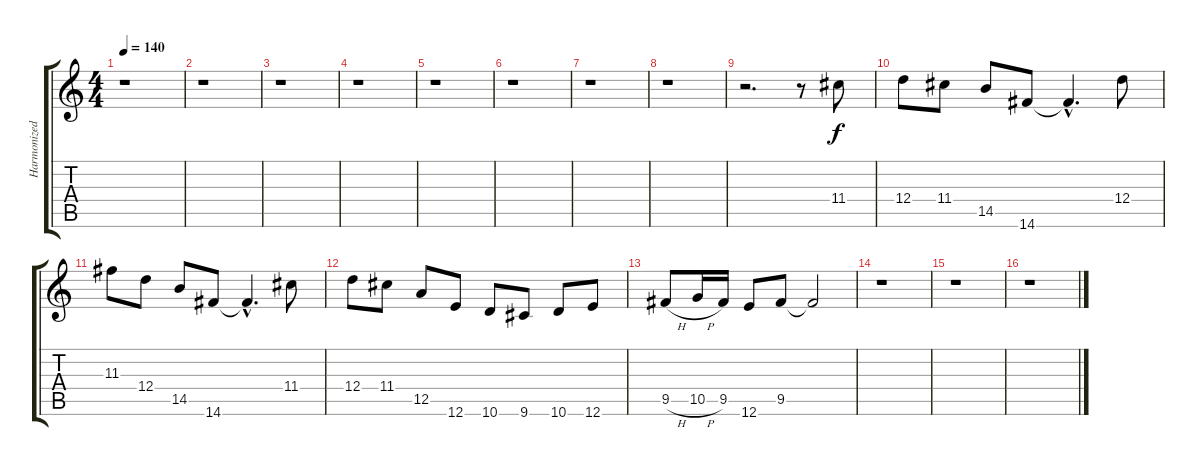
\track ("Harmonized Guitar" "Harmonized") {instrument overdrivenguitar}
\staff {score tabs}
\tuning (E4 B3 G3 D3 A2 E2) {hide}
\ts (4 4)
\tempo 140
\clef g2
\ks c
r.1{dy f instrument overdrivenguitar} |
r.1 |
r.1 |
r.1 |
r.1 |
r.1 |
r.1 |
r.1 |
r.2{d} r.8 11.4.8 |
12.4.8 11.4.8 14.5.8 14.6.8 14.6{hac t}.4{d} 12.4.8 |
11.3.8 12.4.8 14.5.8 14.6.8 14.6{hac t}.4{d} 11.4.8 |
12.4.8 11.4.8 12.5.8 12.6.8 10.6.8 9.6.8 10.6.8 12.6.8 |
9.5{h}.8 10.5{h}.16 9.5.16 12.6.8 9.5.8 9.5{t}.2 |
r.1 |
r.1 |
r.1
